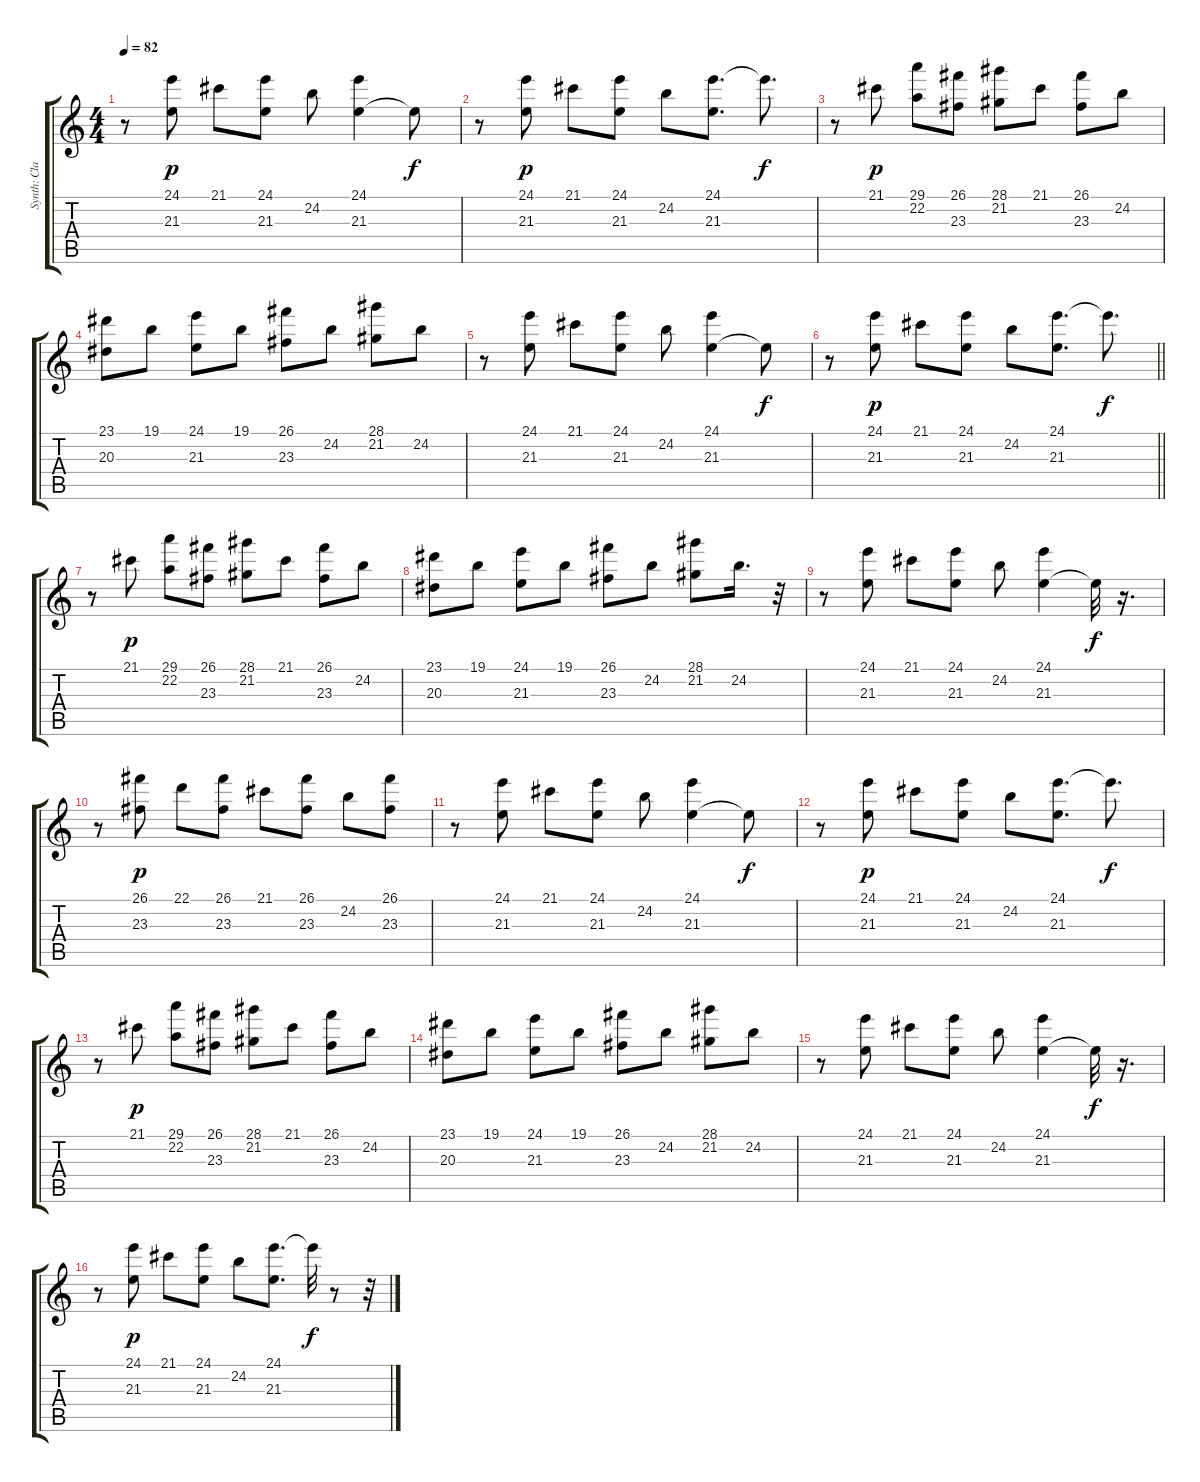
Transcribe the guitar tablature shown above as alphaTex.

\track ("Synth: Clarence Öfwerman" "Synth: Cla") {instrument fx5brightness}
\staff {score tabs}
\tuning (E4 B3 G3 D3 A2 E2) {hide}
\ts (4 4)
\tempo 82
\clef g2
\ks c
r.8{dy p} (24.1 21.3).8 21.1.8 (24.1 21.3).8 24.2.8 (24.1 21.3).4 21.3{t}.8{dy f} |
r.8 (24.1 21.3).8{dy p} 21.1.8 (24.1 21.3).8 24.2.8 (24.1 21.3).8{d} 24.1{t}.8{d dy f} |
r.8 21.1.8{dy p} (29.1 22.2).8 (26.1 23.3).8 (28.1 21.2).8 21.1.8 (26.1 23.3).8 24.2.8 |
(23.1 20.3).8 19.1.8 (24.1 21.3).8 19.1.8 (26.1 23.3).8 24.2.8 (28.1 21.2).8 24.2.8 |
r.8 (24.1 21.3).8 21.1.8 (24.1 21.3).8 24.2.8 (24.1 21.3).4 21.3{t}.8{dy f} |
\barLineRight lightlight
r.8 (24.1 21.3).8{dy p} 21.1.8 (24.1 21.3).8 24.2.8 (24.1 21.3).8{d} 24.1{t}.8{d dy f} |
r.8 21.1.8{dy p} (29.1 22.2).8 (26.1 23.3).8 (28.1 21.2).8 21.1.8 (26.1 23.3).8 24.2.8 |
(23.1 20.3).8 19.1.8 (24.1 21.3).8 19.1.8 (26.1 23.3).8 24.2.8 (28.1 21.2).8 24.2.16{d} r.32 |
r.8 (24.1 21.3).8 21.1.8 (24.1 21.3).8 24.2.8 (24.1 21.3).4 21.3{t}.32{dy f} r.16{d} |
r.8 (26.1 23.3).8{dy p} 22.1.8 (26.1 23.3).8 21.1.8 (26.1 23.3).8 24.2.8 (26.1 23.3).8 |
r.8 (24.1 21.3).8 21.1.8 (24.1 21.3).8 24.2.8 (24.1 21.3).4 21.3{t}.8{dy f} |
r.8 (24.1 21.3).8{dy p} 21.1.8 (24.1 21.3).8 24.2.8 (24.1 21.3).8{d} 24.1{t}.8{d dy f} |
r.8 21.1.8{dy p} (29.1 22.2).8 (26.1 23.3).8 (28.1 21.2).8 21.1.8 (26.1 23.3).8 24.2.8 |
(23.1 20.3).8 19.1.8 (24.1 21.3).8 19.1.8 (26.1 23.3).8 24.2.8 (28.1 21.2).8 24.2.8 |
r.8 (24.1 21.3).8 21.1.8 (24.1 21.3).8 24.2.8 (24.1 21.3).4 21.3{t}.32{dy f} r.16{d} |
r.8 (24.1 21.3).8{dy p} 21.1.8 (24.1 21.3).8 24.2.8 (24.1 21.3).8{d} 24.1{t}.32{dy f} r.8 r.32
